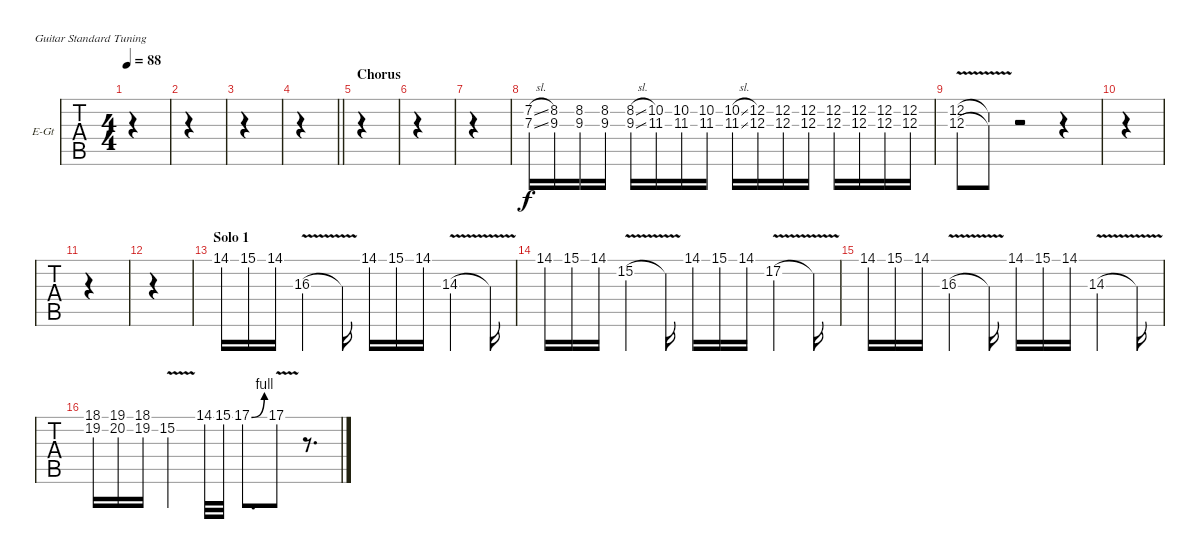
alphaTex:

\bracketExtendMode groupsimilarinstruments
\firstSystemTrackNameOrientation horizontal
\otherSystemsTrackNameOrientation horizontal
\track ("Guitar Solo" "E-Gt") {instrument overdrivenguitar}
\staff {tabs}
\tuning (E4 B3 G3 D3 A2 E2)
\ts (4 4)
\tempo 88
\clef g2
\scale
0.333333
\ks c
|
\scale
0.333333 |
\scale
0.333333 |
\scale
0.333333
\barLineRight lightlight
|
\section ("" "Chorus")
\scale
0.333333 |
\scale
0.333333 |
\scale
0.333333 |
\scale
0.333333 (7.3{sl} 7.2{sl}).16 (8.2 9.3).16 (8.2 9.3).16 (8.2 9.3).16 (8.2{sl} 9.3{sl}).16 (10.2 11.3).16 (10.2 11.3).16 (10.2 11.3).16 (10.2{sl} 11.3{sl}).16 (12.2 12.3).16 (12.2 12.3).16 (12.2 12.3).16 (12.2 12.3).16 (12.2 12.3).16 (12.2 12.3).16 (12.2 12.3).16 |
\scale
0.333333 (12.2{v} 12.3{v}).8 (12.2{v t} 12.3{v t}).8 r.2 r.4 |
\scale
0.333333 |
\scale
0.333333 |
|
\section ("" "Solo 1")
14.1.16 15.1.16 14.1.16 16.3{v}.4 16.3{v t}.16 14.1.16 15.1.16 14.1.16 14.3{v}.4 14.3{v t}.16 |
14.1.16 15.1.16 14.1.16 15.2{v}.4 15.2{v t}.16 14.1.16 15.1.16 14.1.16 17.2{v}.4 17.2{t}.16 |
14.1.16 15.1.16 14.1.16 16.3{v}.4 16.3{v t}.16 14.1.16 15.1.16 14.1.16 14.3{v}.4 14.3{v t}.16 |
(19.2 18.1).16 (20.2 19.1).16 (19.2 18.1).16 15.2{v}.4 14.1.32 15.1.32 17.1{be (bend 0 0 15 4)}.8{d} 17.1{v}.8 r.8{d}
